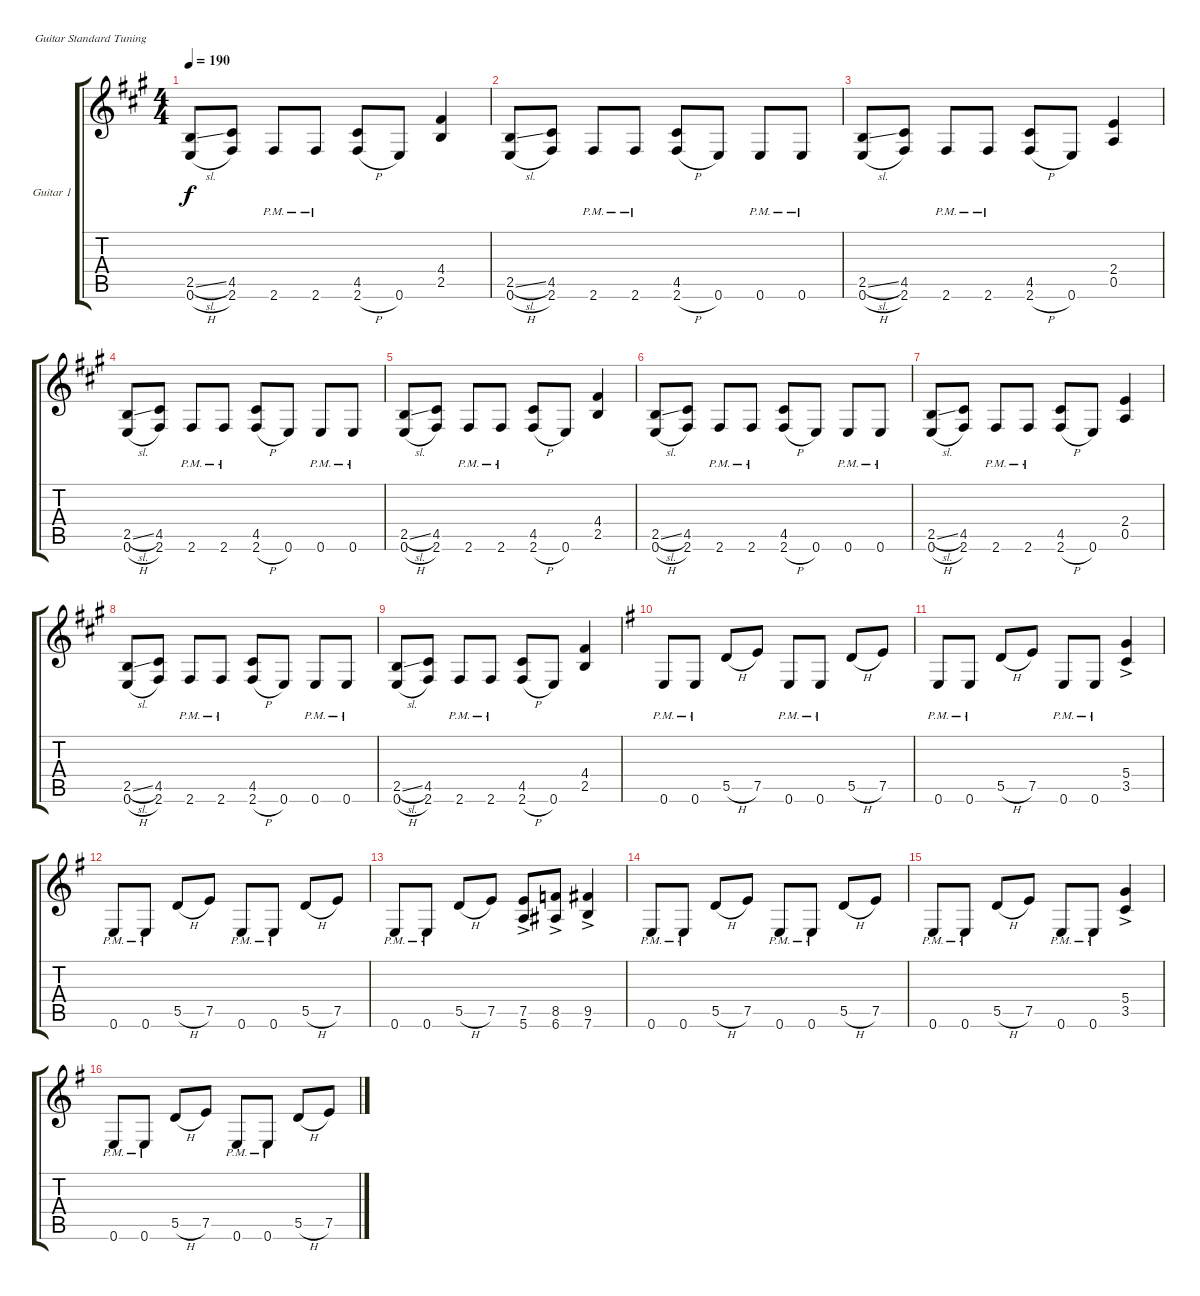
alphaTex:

\bracketExtendMode groupsimilarinstruments
\firstSystemTrackNameOrientation horizontal
\otherSystemsTrackNameOrientation horizontal
\track ("Guitar 1" "Guitar 1") {instrument distortionguitar}
\staff {score tabs}
\tuning (E4 B3 G3 D3 A2 E2)
\ts (4 4)
\tempo 190
\clef g2
\ks a
(2.5{sl} 0.6{h}).8{dy f} (4.5 2.6).8 2.6{pm}.8 2.6{pm}.8 (4.5 2.6{h}).8 0.6.8 (4.4 2.5).4 |
(2.5{sl} 0.6{h}).8 (4.5 2.6).8 2.6{pm}.8 2.6{pm}.8 (4.5 2.6{h}).8 0.6.8 0.6{pm}.8 0.6{pm}.8 |
(2.5{sl} 0.6{h}).8 (4.5 2.6).8 2.6{pm}.8 2.6{pm}.8 (4.5 2.6{h}).8 0.6.8 (2.4 0.5).4 |
(2.5{sl} 0.6{h}).8 (4.5 2.6).8 2.6{pm}.8 2.6{pm}.8 (4.5 2.6{h}).8 0.6.8 0.6{pm}.8 0.6{pm}.8 |
(2.5{sl} 0.6{h}).8 (4.5 2.6).8 2.6{pm}.8 2.6{pm}.8 (4.5 2.6{h}).8 0.6.8 (4.4 2.5).4 |
(2.5{sl} 0.6{h}).8 (4.5 2.6).8 2.6{pm}.8 2.6{pm}.8 (4.5 2.6{h}).8 0.6.8 0.6{pm}.8 0.6{pm}.8 |
(2.5{sl} 0.6{h}).8 (4.5 2.6).8 2.6{pm}.8 2.6{pm}.8 (4.5 2.6{h}).8 0.6.8 (2.4 0.5).4 |
(2.5{sl} 0.6{h}).8 (4.5 2.6).8 2.6{pm}.8 2.6{pm}.8 (4.5 2.6{h}).8 0.6.8 0.6{pm}.8 0.6{pm}.8 |
(2.5{sl} 0.6{h}).8 (4.5 2.6).8 2.6{pm}.8 2.6{pm}.8 (4.5 2.6{h}).8 0.6.8 (4.4 2.5).4 |
\ks g
0.6{pm}.8 0.6{pm}.8 5.5{h}.8 7.5.8 0.6{pm}.8 0.6{pm}.8 5.5{h}.8 7.5.8 |
0.6{pm}.8 0.6{pm}.8 5.5{h}.8 7.5.8 0.6{pm}.8 0.6{pm}.8 (5.4{ac} 3.5{ac}).4 |
0.6{pm}.8 0.6{pm}.8 5.5{h}.8 7.5.8 0.6{pm}.8 0.6{pm}.8 5.5{h}.8 7.5.8 |
0.6{pm}.8 0.6{pm}.8 5.5{h}.8 7.5.8 (7.5{ac} 5.6{ac}).8 (8.5{ac} 6.6{ac}).8 (9.5{ac} 7.6{ac}).4 |
0.6{pm}.8 0.6{pm}.8 5.5{h}.8 7.5.8 0.6{pm}.8 0.6{pm}.8 5.5{h}.8 7.5.8 |
0.6{pm}.8 0.6{pm}.8 5.5{h}.8 7.5.8 0.6{pm}.8 0.6{pm}.8 (5.4{ac} 3.5{ac}).4 |
0.6{pm}.8 0.6{pm}.8 5.5{h}.8 7.5.8 0.6{pm}.8 0.6{pm}.8 5.5{h}.8 7.5.8
